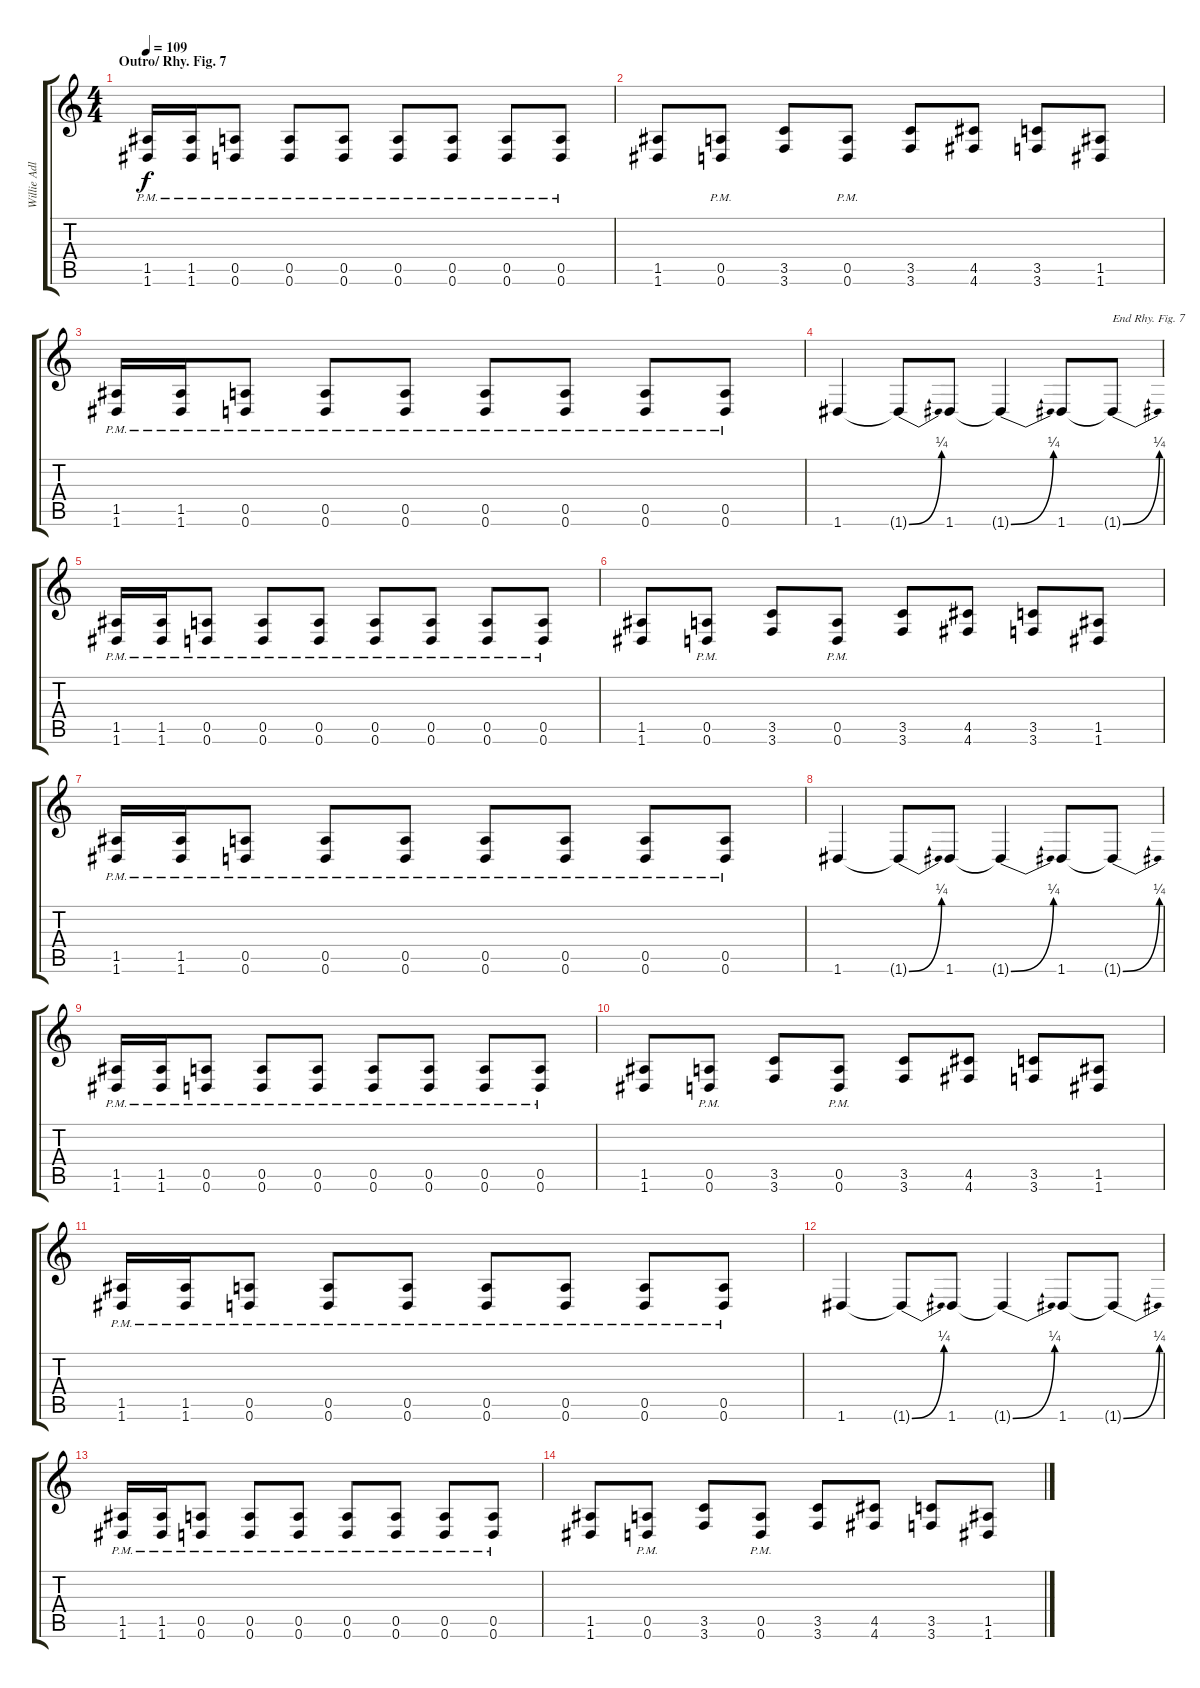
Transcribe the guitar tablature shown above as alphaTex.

\track ("Willie Adler" "Willie Adl") {instrument distortionguitar}
\staff {score tabs}
\tuning (E4 B3 G3 D3 A2 D2) {hide}
\ts (4 4)
\section ("" "Outro/ Rhy. Fig. 7")
\tempo 109
\clef g2
\ks c
(1.5{pm} 1.6{pm}).16{dy f} (1.5{pm} 1.6{pm}).16 (0.5{pm} 0.6{pm}).8 (0.5{pm} 0.6{pm}).8 (0.5{pm} 0.6{pm}).8 (0.5{pm} 0.6{pm}).8 (0.5{pm} 0.6{pm}).8 (0.5{pm} 0.6{pm}).8 (0.5{pm} 0.6{pm}).8 |
(1.5 1.6).8 (0.5{pm} 0.6{pm}).8 (3.5 3.6).8 (0.5{pm} 0.6{pm}).8 (3.5 3.6).8 (4.5 4.6).8 (3.5 3.6).8 (1.5 1.6).8 |
(1.5{pm} 1.6{pm}).16 (1.5{pm} 1.6{pm}).16 (0.5{pm} 0.6{pm}).8 (0.5{pm} 0.6{pm}).8 (0.5{pm} 0.6{pm}).8 (0.5{pm} 0.6{pm}).8 (0.5{pm} 0.6{pm}).8 (0.5{pm} 0.6{pm}).8 (0.5{pm} 0.6{pm}).8 |
1.6.4 1.6{be (bend 0 0 60 1) t}.8 1.6.8 1.6{be (bend 0 0 60 1) t}.4 1.6.8 1.6{be (bend 0 0 60 1) t}.8{txt "End Rhy. Fig. 7"} |
(1.5{pm} 1.6{pm}).16 (1.5{pm} 1.6{pm}).16 (0.5{pm} 0.6{pm}).8 (0.5{pm} 0.6{pm}).8 (0.5{pm} 0.6{pm}).8 (0.5{pm} 0.6{pm}).8 (0.5{pm} 0.6{pm}).8 (0.5{pm} 0.6{pm}).8 (0.5{pm} 0.6{pm}).8 |
(1.5 1.6).8 (0.5{pm} 0.6{pm}).8 (3.5 3.6).8 (0.5{pm} 0.6{pm}).8 (3.5 3.6).8 (4.5 4.6).8 (3.5 3.6).8 (1.5 1.6).8 |
(1.5{pm} 1.6{pm}).16 (1.5{pm} 1.6{pm}).16 (0.5{pm} 0.6{pm}).8 (0.5{pm} 0.6{pm}).8 (0.5{pm} 0.6{pm}).8 (0.5{pm} 0.6{pm}).8 (0.5{pm} 0.6{pm}).8 (0.5{pm} 0.6{pm}).8 (0.5{pm} 0.6{pm}).8 |
1.6.4 1.6{be (bend 0 0 60 1) t}.8 1.6.8 1.6{be (bend 0 0 60 1) t}.4 1.6.8 1.6{be (bend 0 0 60 1) t}.8 |
(1.5{pm} 1.6{pm}).16 (1.5{pm} 1.6{pm}).16 (0.5{pm} 0.6{pm}).8 (0.5{pm} 0.6{pm}).8 (0.5{pm} 0.6{pm}).8 (0.5{pm} 0.6{pm}).8 (0.5{pm} 0.6{pm}).8 (0.5{pm} 0.6{pm}).8 (0.5{pm} 0.6{pm}).8 |
(1.5 1.6).8 (0.5{pm} 0.6{pm}).8 (3.5 3.6).8 (0.5{pm} 0.6{pm}).8 (3.5 3.6).8 (4.5 4.6).8 (3.5 3.6).8 (1.5 1.6).8 |
(1.5{pm} 1.6{pm}).16 (1.5{pm} 1.6{pm}).16 (0.5{pm} 0.6{pm}).8 (0.5{pm} 0.6{pm}).8 (0.5{pm} 0.6{pm}).8 (0.5{pm} 0.6{pm}).8 (0.5{pm} 0.6{pm}).8 (0.5{pm} 0.6{pm}).8 (0.5{pm} 0.6{pm}).8 |
1.6.4 1.6{be (bend 0 0 60 1) t}.8 1.6.8 1.6{be (bend 0 0 60 1) t}.4 1.6.8 1.6{be (bend 0 0 60 1) t}.8 |
(1.5{pm} 1.6{pm}).16 (1.5{pm} 1.6{pm}).16 (0.5{pm} 0.6{pm}).8 (0.5{pm} 0.6{pm}).8 (0.5{pm} 0.6{pm}).8 (0.5{pm} 0.6{pm}).8 (0.5{pm} 0.6{pm}).8 (0.5{pm} 0.6{pm}).8 (0.5{pm} 0.6{pm}).8 |
(1.5 1.6).8 (0.5{pm} 0.6{pm}).8 (3.5 3.6).8 (0.5{pm} 0.6{pm}).8 (3.5 3.6).8 (4.5 4.6).8 (3.5 3.6).8 (1.5 1.6).8
